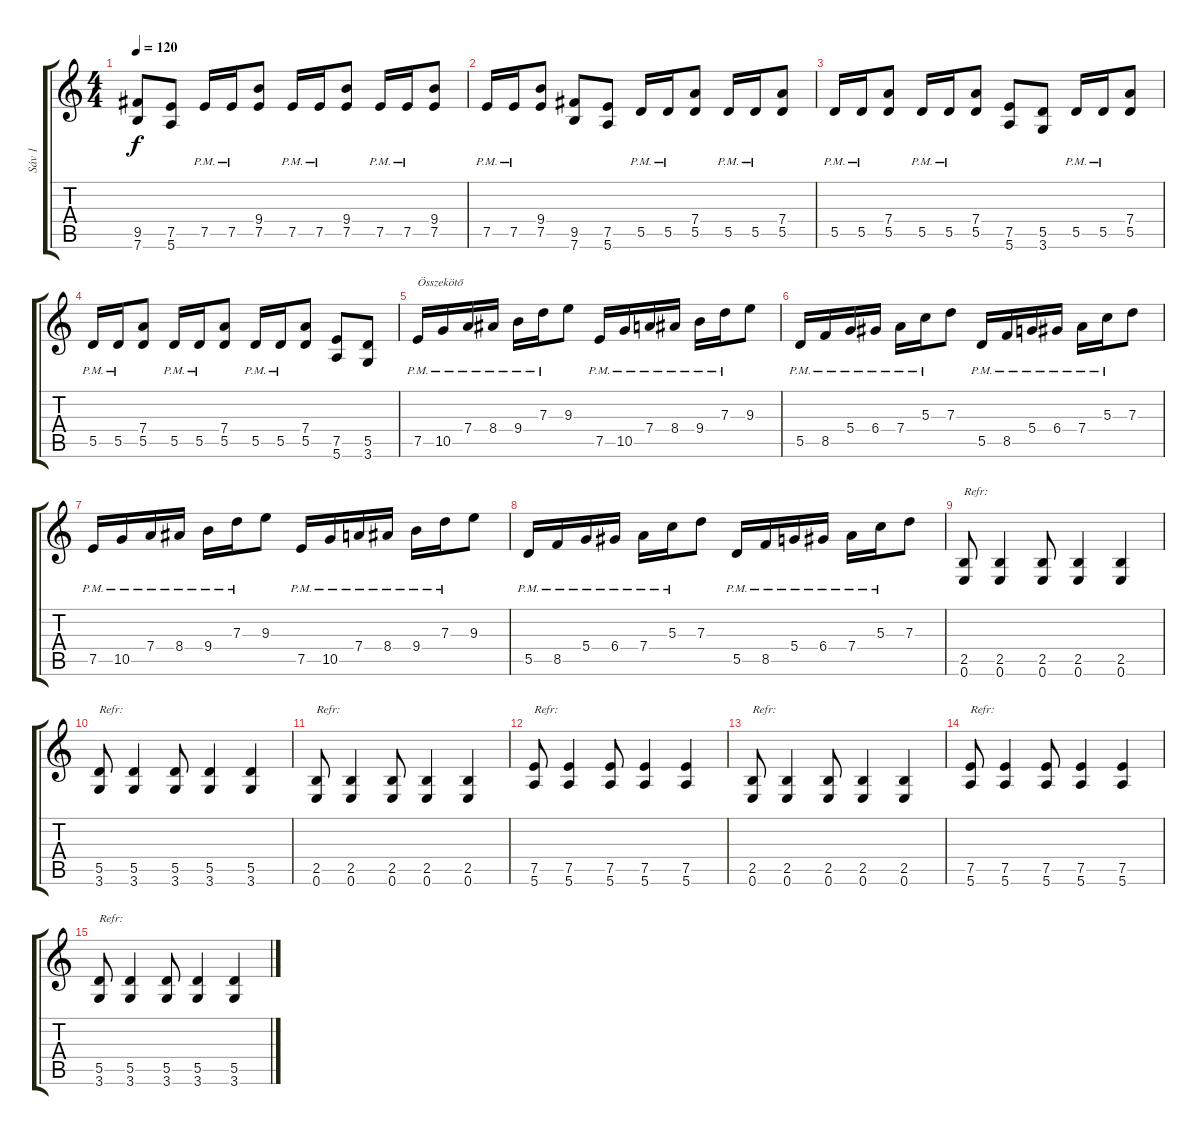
\track ("Sáv 1" "Sáv 1") {instrument electricguitarjazz}
\staff {score tabs}
\tuning (E4 B3 G3 D3 A2 E2) {hide}
\ts (4 4)
\tempo 120
\clef g2
\ks c
(9.5 7.6).8{dy f} (7.5 5.6).8 7.5{pm}.16 7.5{pm}.16 (9.4 7.5).8 7.5{pm}.16 7.5{pm}.16 (9.4 7.5).8 7.5{pm}.16 7.5{pm}.16 (9.4 7.5).8 |
7.5{pm}.16 7.5{pm}.16 (9.4 7.5).8 (9.5 7.6).8 (7.5 5.6).8 5.5{pm}.16 5.5{pm}.16 (7.4 5.5).8 5.5{pm}.16 5.5{pm}.16 (7.4 5.5).8 |
5.5{pm}.16 5.5{pm}.16 (7.4 5.5).8 5.5{pm}.16 5.5{pm}.16 (7.4 5.5).8 (7.5 5.6).8 (5.5 3.6).8 5.5{pm}.16 5.5{pm}.16 (7.4 5.5).8 |
5.5{pm}.16 5.5{pm}.16 (7.4 5.5).8 5.5{pm}.16 5.5{pm}.16 (7.4 5.5).8 5.5{pm}.16 5.5{pm}.16 (7.4 5.5).8 (7.5 5.6).8 (5.5 3.6).8 |
7.5{pm}.16{txt "Összekötő"} 10.5{pm}.16 7.4{pm}.16 8.4{pm}.16 9.4{pm}.16 7.3{pm}.16 9.3.8 7.5{pm}.16 10.5{pm}.16 7.4{pm}.16 8.4{pm}.16 9.4{pm}.16 7.3{pm}.16 9.3.8 |
5.5{pm}.16 8.5{pm}.16 5.4{pm}.16 6.4{pm}.16 7.4{pm}.16 5.3{pm}.16 7.3.8 5.5{pm}.16 8.5{pm}.16 5.4{pm}.16 6.4{pm}.16 7.4{pm}.16 5.3{pm}.16 7.3.8 |
7.5{pm}.16 10.5{pm}.16 7.4{pm}.16 8.4{pm}.16 9.4{pm}.16 7.3{pm}.16 9.3.8 7.5{pm}.16 10.5{pm}.16 7.4{pm}.16 8.4{pm}.16 9.4{pm}.16 7.3{pm}.16 9.3.8 |
5.5{pm}.16 8.5{pm}.16 5.4{pm}.16 6.4{pm}.16 7.4{pm}.16 5.3{pm}.16 7.3.8 5.5{pm}.16 8.5{pm}.16 5.4{pm}.16 6.4{pm}.16 7.4{pm}.16 5.3{pm}.16 7.3.8 |
(2.5 0.6).8{txt "Refr:"} (2.5 0.6).4 (2.5 0.6).8 (2.5 0.6).4 (2.5 0.6).4 |
(5.5 3.6).8{txt "Refr:"} (5.5 3.6).4 (5.5 3.6).8 (5.5 3.6).4 (5.5 3.6).4 |
(2.5 0.6).8{txt "Refr:"} (2.5 0.6).4 (2.5 0.6).8 (2.5 0.6).4 (2.5 0.6).4 |
(7.5 5.6).8{txt "Refr:"} (7.5 5.6).4 (7.5 5.6).8 (7.5 5.6).4 (7.5 5.6).4 |
(2.5 0.6).8{txt "Refr:"} (2.5 0.6).4 (2.5 0.6).8 (2.5 0.6).4 (2.5 0.6).4 |
(7.5 5.6).8{txt "Refr:"} (7.5 5.6).4 (7.5 5.6).8 (7.5 5.6).4 (7.5 5.6).4 |
(5.5 3.6).8{txt "Refr:"} (5.5 3.6).4 (5.5 3.6).8 (5.5 3.6).4 (5.5 3.6).4
